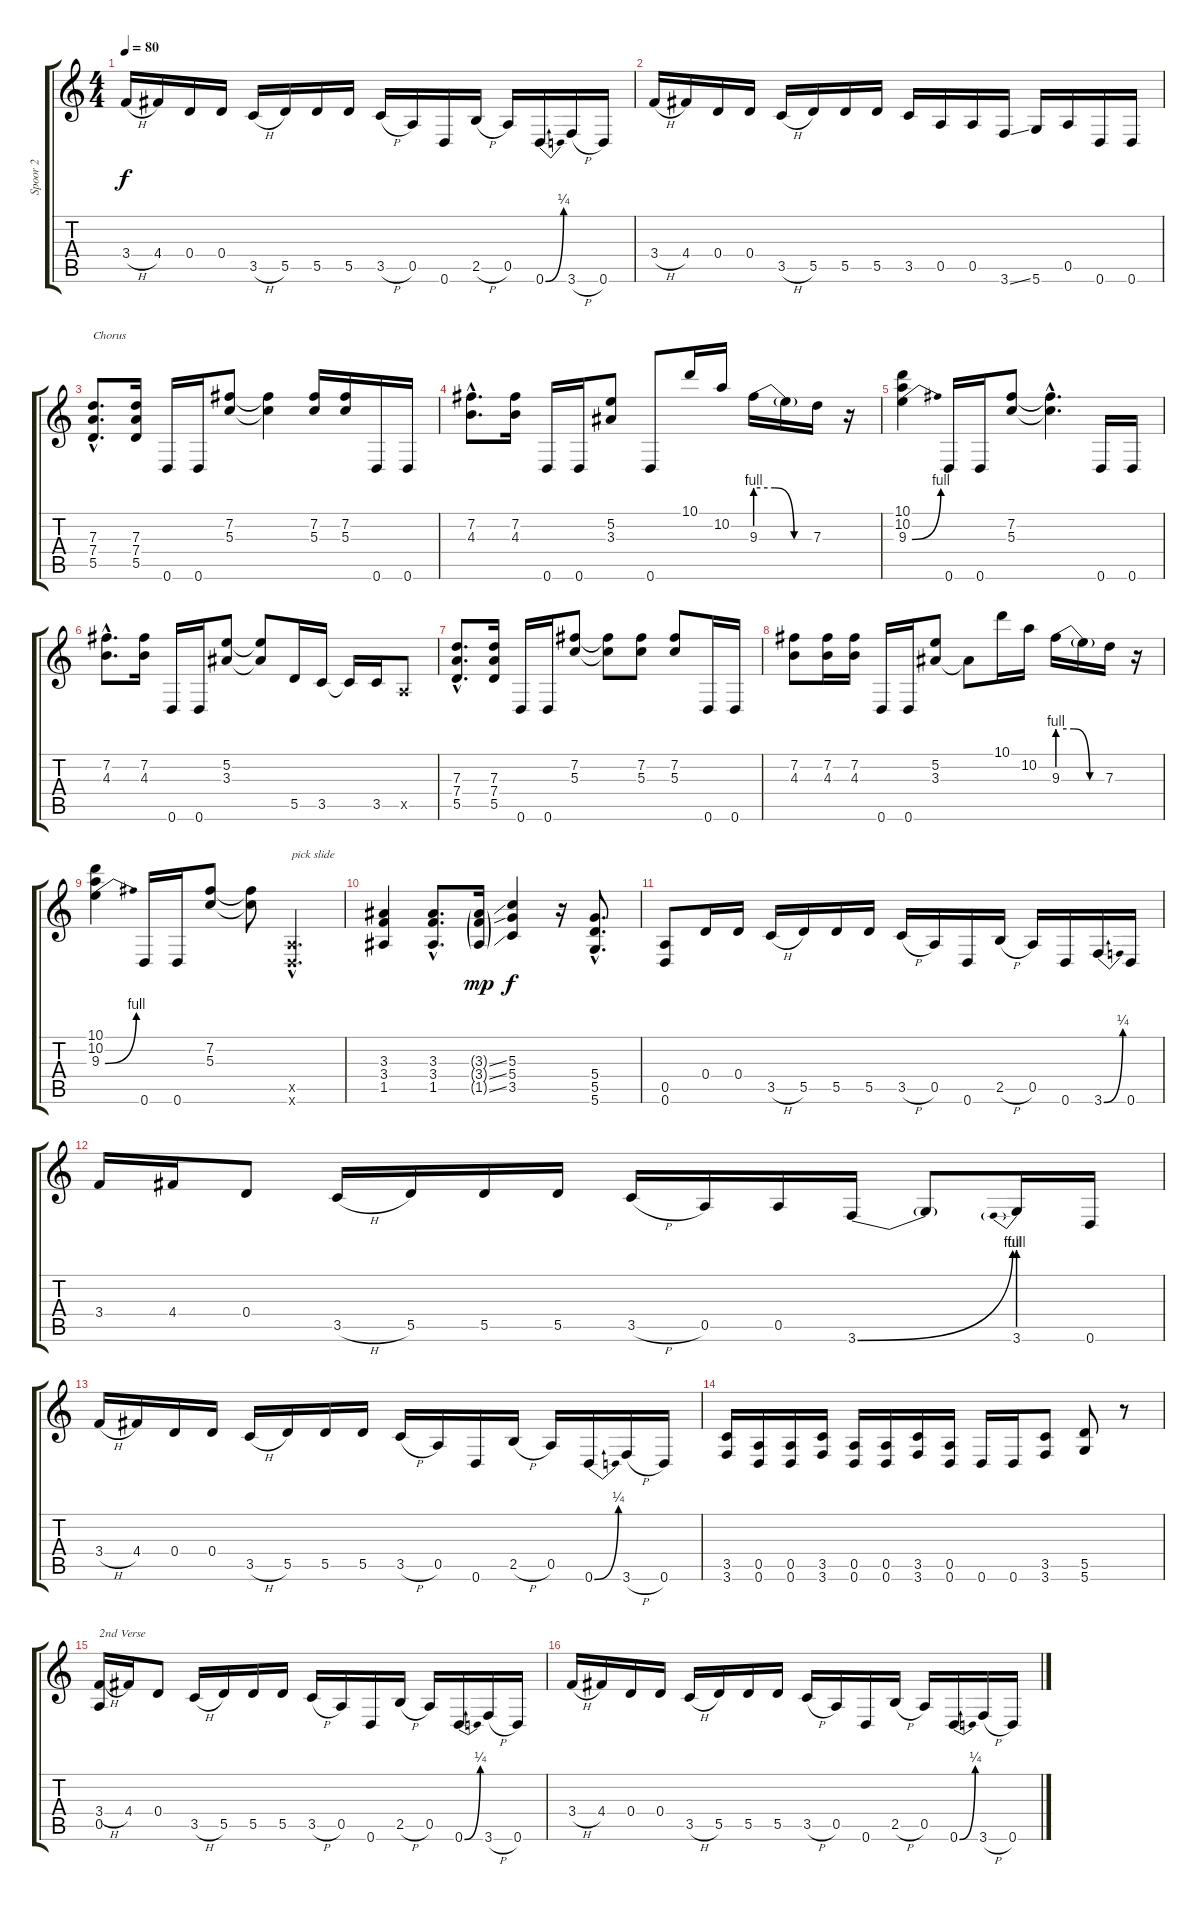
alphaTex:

\track ("Spoor 2" "Spoor 2") {instrument overdrivenguitar}
\staff {score tabs}
\tuning (E4 B3 G3 D3 A2 D2) {hide}
\ts (4 4)
\tempo 80
\clef g2
\ks c
3.4{h}.16{dy f} 4.4.16 0.4.16 0.4.16 3.5{h}.16 5.5.16 5.5.16 5.5.16 3.5{h}.16 0.5.16 0.6.16 2.5{h}.16 0.5.16 0.6{be (bend 0 0 60 1)}.16 3.6{h}.16 0.6.16 |
3.4{h}.16 4.4.16 0.4.16 0.4.16 3.5{h}.16 5.5.16 5.5.16 5.5.16 3.5.16 0.5.16 0.5.16 3.6{ss}.16 5.6.16 0.5.16 0.6.16 0.6.16 |
(7.3{hac} 7.4{hac} 5.5{hac}).8{d txt "Chorus"} (7.3 7.4 5.5).16 0.6.16 0.6.16 (7.2 5.3).8 (7.2{t} 5.3{t}).4 (7.2 5.3).16 (7.2 5.3).16 0.6.16 0.6.16 |
(7.2{hac} 4.3{hac}).8{d} (7.2 4.3).16 0.6.16 0.6.16 (5.2 3.3).8 0.6.8 10.1.16 10.2.16 9.3{be (custom 0 4 20 4 40 0 60 0)}.16 9.3{t}.16 7.3.16 r.16 |
(10.1 10.2 9.3{be (bend 0 0 60 4)}).4 0.6.16 0.6.16 (7.2 5.3).8 (7.2{hac t} 5.3{hac t}).4{d} 0.6.16 0.6.16 |
(7.2{hac} 4.3{hac}).8{d} (7.2 4.3).16 0.6.16 0.6.16 (5.2 3.3).8 (5.2{t} 3.3{t}).8 5.5.16 3.5.16 3.5{t}.16 3.5.16 0.5{x}.8 |
(7.3{hac} 7.4{hac} 5.5{hac}).8{d} (7.3 7.4 5.5).16 0.6.16 0.6.16 (7.2 5.3).8 (7.2{t} 5.3{t}).8 (7.2 5.3).8 (7.2 5.3).8 0.6.16 0.6.16 |
(7.2 4.3).8 (7.2 4.3).16 (7.2 4.3).16 0.6.16 0.6.16 (5.2 3.3).8 3.3{t}.8 10.1.16 10.2.16 9.3{be (custom 0 4 20 4 40 0 60 0)}.16 9.3{t}.16 7.3.16 r.16 |
(10.1 10.2 9.3{be (bend 0 0 60 4)}).4 0.6.16 0.6.16 (7.2 5.3).8 (7.2{t} 5.3{t}).8 (0.5{hac x} 0.6{hac x}).4{d txt "pick slide"} |
(3.3 3.4 1.5).4 (3.3{hac} 3.4{hac} 1.5{hac}).8{d} (3.3{ss g} 3.4{ss g} 1.5{ss g}).16{dy mp} (5.3 5.4 3.5).4{dy f} r.16 (5.4{hac} 5.5{hac} 5.6{hac}).8{d} |
(0.5 0.6).8 0.4.16 0.4.16 3.5{h}.16 5.5.16 5.5.16 5.5.16 3.5{h}.16 0.5.16 0.6.16 2.5{h}.16 0.5.16 0.6.16 3.6{be (bend 0 0 60 1)}.16 0.6.16 |
3.4.16 4.4.16 0.4.8 3.5{h}.16 5.5.16 5.5.16 5.5.16 3.5{h}.16 0.5.16 0.5.16 3.6{be (bend 0 0 60 4)}.16 3.6{t}.8 3.6{be (prebend 0 4 60 4)}.16 0.6.16 |
3.4{h}.16 4.4.16 0.4.16 0.4.16 3.5{h}.16 5.5.16 5.5.16 5.5.16 3.5{h}.16 0.5.16 0.6.16 2.5{h}.16 0.5.16 0.6{be (bend 0 0 60 1)}.16 3.6{h}.16 0.6.16 |
(3.5 3.6).16 (0.5 0.6).16 (0.5 0.6).16 (3.5 3.6).16 (0.5 0.6).16 (0.5 0.6).16 (3.5 3.6).16 (0.5 0.6).16 0.6.16 0.6.16 (3.5 3.6).8 (5.5 5.6).8 r.8 |
(3.4{h} 0.5).16{txt "2nd Verse"} 4.4.16 0.4.8 3.5{h}.16 5.5.16 5.5.16 5.5.16 3.5{h}.16 0.5.16 0.6.16 2.5{h}.16 0.5.16 0.6{be (bend 0 0 60 1)}.16 3.6{h}.16 0.6.16 |
3.4{h}.16 4.4.16 0.4.16 0.4.16 3.5{h}.16 5.5.16 5.5.16 5.5.16 3.5{h}.16 0.5.16 0.6.16 2.5{h}.16 0.5.16 0.6{be (bend 0 0 60 1)}.16 3.6{h}.16 0.6.16
